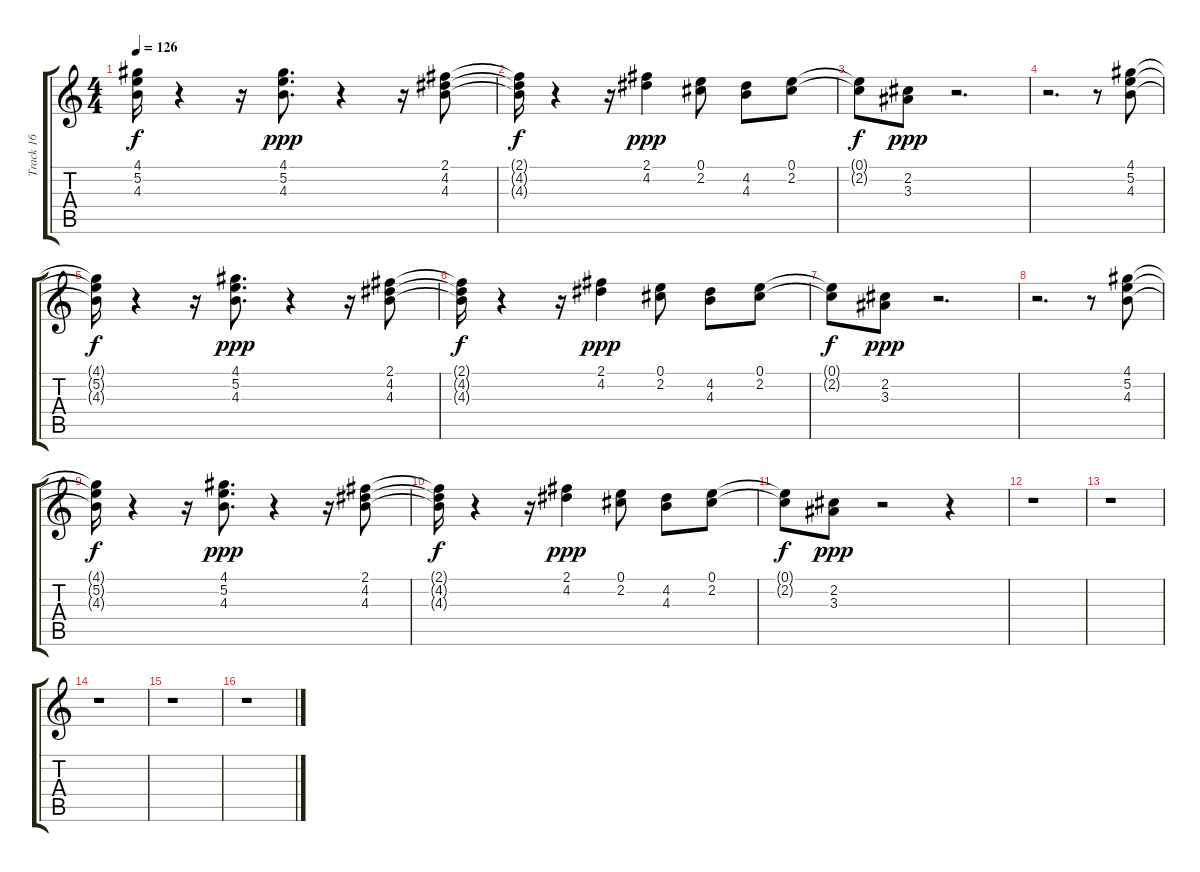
\track ("Track 16" "Track 16") {instrument acousticguitarsteel}
\staff {score tabs}
\tuning (E4 B3 G3 D3 A2 E2) {hide}
\ts (4 4)
\tempo 126
\clef g2
\ks c
(4.1{t} 5.2{t} 4.3{t}).16{dy f} r.4 r.16 (4.1 5.2 4.3).8{d dy ppp} r.4 r.16 (2.1 4.2 4.3).8 |
(2.1{t} 4.2{t} 4.3{t}).16{dy f} r.4 r.16 (2.1 4.2).4{dy ppp} (0.1 2.2).8 (4.2 4.3).8 (0.1 2.2).8 |
(0.1{t} 2.2{t}).8{dy f} (2.2 3.3).8{dy ppp} r.2{d} |
r.2{d} r.8 (4.1 5.2 4.3).8 |
(4.1{t} 5.2{t} 4.3{t}).16{dy f} r.4 r.16 (4.1 5.2 4.3).8{d dy ppp} r.4 r.16 (2.1 4.2 4.3).8 |
(2.1{t} 4.2{t} 4.3{t}).16{dy f} r.4 r.16 (2.1 4.2).4{dy ppp} (0.1 2.2).8 (4.2 4.3).8 (0.1 2.2).8 |
(0.1{t} 2.2{t}).8{dy f} (2.2 3.3).8{dy ppp} r.2{d} |
r.2{d} r.8 (4.1 5.2 4.3).8 |
(4.1{t} 5.2{t} 4.3{t}).16{dy f} r.4 r.16 (4.1 5.2 4.3).8{d dy ppp} r.4 r.16 (2.1 4.2 4.3).8 |
(2.1{t} 4.2{t} 4.3{t}).16{dy f} r.4 r.16 (2.1 4.2).4{dy ppp} (0.1 2.2).8 (4.2 4.3).8 (0.1 2.2).8 |
(0.1{t} 2.2{t}).8{dy f} (2.2 3.3).8{dy ppp} r.2 r.4 |
r.1 |
r.1 |
r.1 |
r.1 |
r.1
